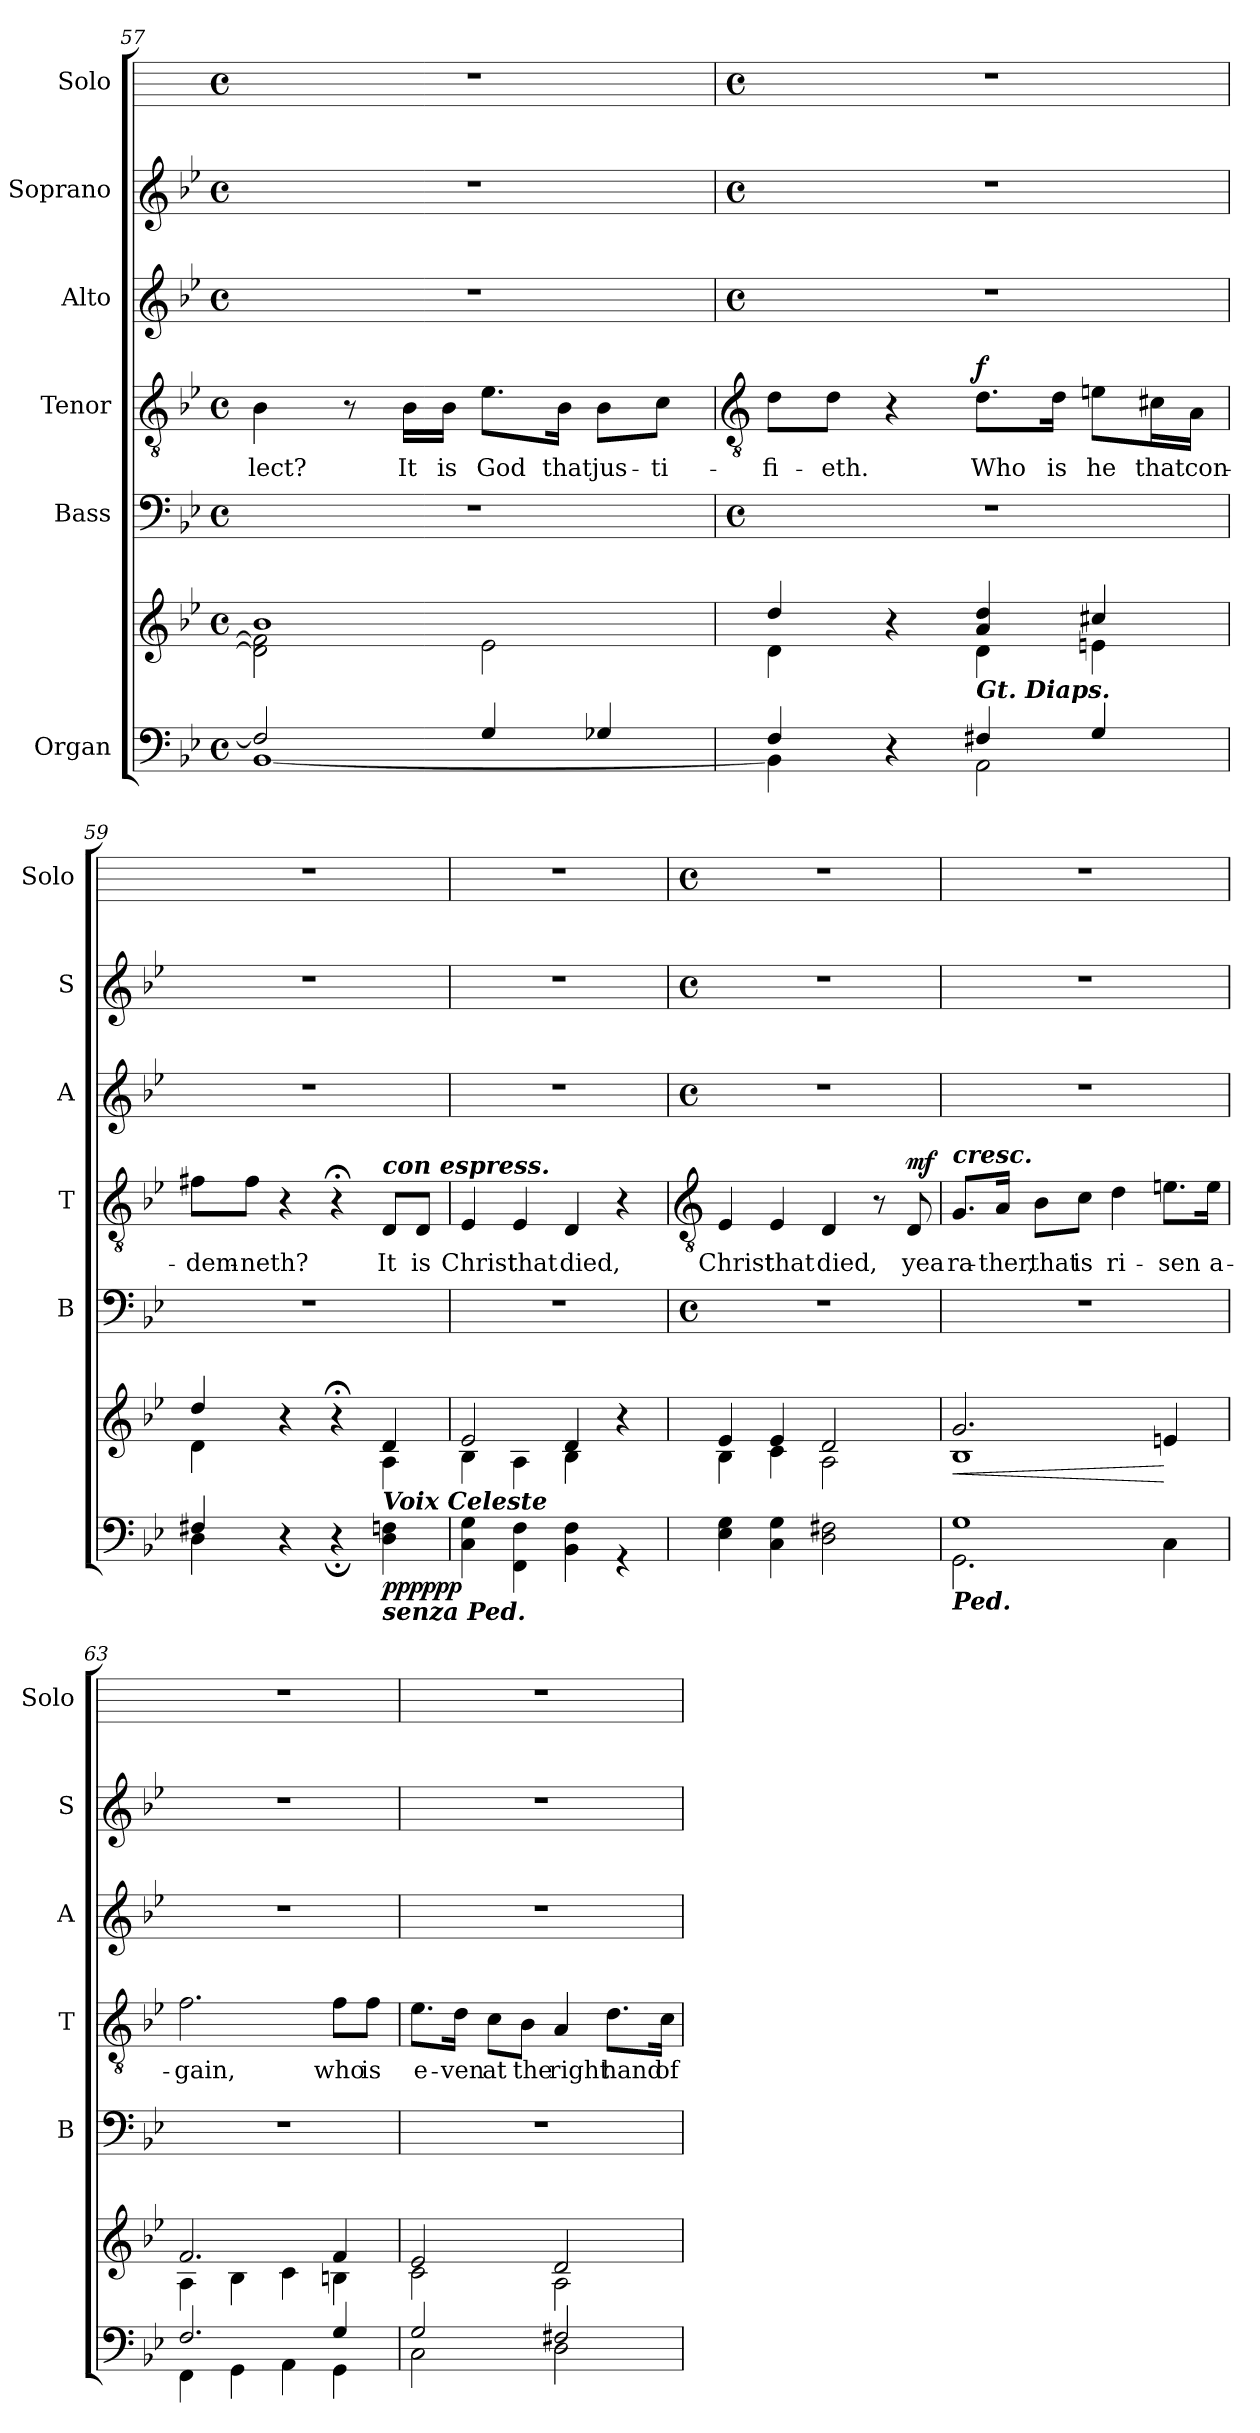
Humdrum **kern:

**kern	**kern	**dynam	**kern	**kern	**text	**dynam	**kern	**kern	**kern
*part6	*part6	*part6	*part5	*part4	*part4	*part4	*part3	*part2	*part1
*staff7	*staff6	*staff6/7	*staff5	*staff4	*staff4	*staff4	*staff3	*staff2	*staff1
*I"Organ	*	*	*I"Bass	*I"Tenor	*	*	*I"Alto	*I"Soprano	*I"Solo
*	*	*	*I'B	*I'T	*	*	*I'A	*I'S	*I'Solo
*clefF4	*clefG2	*	*clefF4	*clefGv2	*	*	*clefG2	*clefG2	*
*k[b-e-]	*k[b-e-]	*	*k[b-e-]	*k[b-e-]	*	*	*k[b-e-]	*k[b-e-]	*
*B-:	*B-:	*	*B-:	*B-:	*	*	*B-:	*B-:	*
*M4/4	*M4/4	*	*M4/4	*M4/4	*	*	*M4/4	*M4/4	*M4/4
*met(c)	*met(c)	*	*met(c)	*met(c)	*	*	*met(c)	*met(c)	*met(c)
=57	=57	=57	=57	=57	=57	=57	=57	=57	=57
*^	*^	*	*	*	*	*	*	*	*
!	!	!	!	!	!	!	!LO:LY:b	!	!	!	!
2F/]	[1BB-\	1b-/	2d\] 2f\]	.	1r	4B-	-lect?	.	1r	1r	1r
.	.	.	.	.	.	8r	.	.	.	.	.
!	!	!	!	!	!	!	!LO:LY:b	!	!	!	!
.	.	.	.	.	.	16B-\LL	It	.	.	.	.
!	!	!	!	!	!	!	!LO:LY:b	!	!	!	!
.	.	.	.	.	.	16B-\JJ	is	.	.	.	.
!	!	!	!	!	!	!	!LO:LY:b	!	!	!	!
4G/	.	.	2e-\	.	.	8.e-\L	God	.	.	.	.
!	!	!	!	!	!	!	!LO:LY:b	!	!	!	!
.	.	.	.	.	.	16B-\Jk	that	.	.	.	.
!	!	!	!	!	!	!	!LO:LY:b	!	!	!	!
4G-X/	.	.	.	.	.	8B-\L	jus-	.	.	.	.
!	!	!	!	!	!	!	!LO:LY:b	!	!	!	!
.	.	.	.	.	.	8c\J	-ti-	.	.	.	.
!!LO:LB:g=z
=58	=58	=58	=58	=58	=58	=58	=58	=58	=58	=58	=58
*	*	*	*	*	*	*clefGv2	*	*	*	*	*
*	*	*	*	*	*M4/4	*	*	*	*M4/4	*M4/4	*M4/4
*	*	*	*	*	*met(c)	*	*	*	*met(c)	*met(c)	*met(c)
!	!	!	!	!	!	!	!LO:LY:b	!	!	!	!
4F/	4BB-\]	4dd/	4d\	.	1r	8d\L	-fi-	.	1r	1r	1r
!	!	!	!	!	!	!	!LO:LY:b	!	!	!	!
.	.	.	.	.	.	8d\J	-eth.	.	.	.	.
4r	4ryy	4r	4ryy	.	.	4r	.	.	.	.	.
!LO:TX:a:Bi:t=Gt. Diaps.	!	!	!	!	!	!	!	!	!	!	!
!	!	!	!	!LO:DY:b=2	!	!	!LO:LY:b	!	!	!	!
!	!	!	!	!LO:DY:n=1:b=2	!	!	!	!	!	!	!
!	!	!	!	!LO:DY:n=2:b	!	!	!	!	!	!	!
!	!	!	!	!LO:DY:n=3:b	!	!	!	!LO:DY:b	!	!	!
4F#X/	2AA\	4a/ 4dd/	4d\	mf mf mf mf	.	8.d\L	Who	f	.	.	.
!	!	!	!	!	!	!	!LO:LY:b	!	!	!	!
.	.	.	.	.	.	16d\Jk	is	.	.	.	.
!	!	!	!	!	!	!	!LO:LY:b	!	!	!	!
4G/	.	4cc#X/	4en\	.	.	8en\L	he	.	.	.	.
!	!	!	!	!	!	!	!LO:LY:b	!	!	!	!
.	.	.	.	.	.	16c#X\L	that	.	.	.	.
!	!	!	!	!	!	!	!LO:LY:b	!	!	!	!
.	.	.	.	.	.	16A\JJ	con-	.	.	.	.
=59	=59	=59	=59	=59	=59	=59	=59	=59	=59	=59	=59
!	!	!	!	!	!	!	!LO:LY:b	!	!	!	!
4F#X/	4D\	4dd/	4d\	.	1r	8f#X\L	-dem-	.	1r	1r	1r
!	!	!	!	!	!	!	!LO:LY:b	!	!	!	!
.	.	.	.	.	.	8f#\J	-neth?	.	.	.	.
2.ryy	4r	4r	2ryy	.	.	4r	.	.	.	.	.
.	4r;	4r;<	.	.	.	4r;<	.	.	.	.	.
!	!	!	!	!	!	!LO:TX:a:Bi:t=con espress.	!	!	!	!	!
!	!LO:TX:b:Bi:t=senza Ped.	!	!	!	!	!	!	!	!	!	!
!	!LO:TX:a:Bi:t=Voix Celeste	!	!	!	!	!	!	!	!	!	!
!	!	!	!	!LO:DY:b=2	!	!	!LO:LY:b	!	!	!	!
!	!	!	!	!LO:DY:n=1:b	!	!	!	!	!	!	!
!	!	!	!	!LO:DY:n=2:b	!	!	!	!	!	!	!
.	4D\ 4F\	4d/	4A\	pp pp pp	.	8D/L	It	.	.	.	.
!	!	!	!	!	!	!	!LO:LY:b	!	!	!	!
.	.	.	.	.	.	8D/J	is	.	.	.	.
=60	=60	=60	=60	=60	=60	=60	=60	=60	=60	=60	=60
!	!	!	!	!	!	!	!LO:LY:b	!	!	!	!
1ryy	4C\ 4G\	2e-/	4B-\	.	1r	4E-	Christ	.	1r	1r	1r
!	!	!	!	!	!	!	!LO:LY:b	!	!	!	!
.	4FF\ 4F\	.	4A\	.	.	4E-	that	.	.	.	.
!	!	!	!	!	!	!	!LO:LY:b	!	!	!	!
.	4BB-\ 4F\	4d/	4B-\	.	.	4D	died,	.	.	.	.
.	4r	4r	4ryy	.	.	4r	.	.	.	.	.
!!LO:LB:g=z
=61	=61	=61	=61	=61	=61	=61	=61	=61	=61	=61	=61
*	*	*	*	*	*	*clefGv2	*	*	*	*	*
*	*	*	*	*	*M4/4	*	*	*	*M4/4	*M4/4	*M4/4
*	*	*	*	*	*met(c)	*	*	*	*met(c)	*met(c)	*met(c)
!	!	!	!	!	!	!	!LO:LY:b	!	!	!	!
1ryy	4E-\ 4G\	4e-/	4B-\	.	1r	4E-	Christ	.	1r	1r	1r
!	!	!	!	!	!	!	!LO:LY:b	!	!	!	!
.	4C\ 4G\	4e-/	4c\	.	.	4E-	that	.	.	.	.
!	!	!	!	!	!	!	!LO:LY:b	!	!	!	!
.	2D\ 2F#X\	2d/	2A\	.	.	4D	died,	.	.	.	.
.	.	.	.	.	.	8r	.	.	.	.	.
!	!	!	!	!	!	!	!LO:LY:b	!LO:DY:b	!	!	!
.	.	.	.	.	.	8D	yea	mf	.	.	.
=62	=62	=62	=62	=62	=62	=62	=62	=62	=62	=62	=62
!	!	!	!	!	!	!LO:TX:a:Bi:t=cresc.	!	!	!	!	!
!LO:TX:b:Bi:t=Ped.	!	!	!	!	!	!	!	!	!	!	!
!	!	!	!	!LO:HP:b	!	!	!LO:LY:b	!	!	!	!
!	!	!	!	!LO:DY:n=1:b=2	!	!	!	!	!	!	!
!	!	!	!	!LO:DY:n=2:b	!	!	!	!	!	!	!
!	!	!	!	!LO:DY:n=3:b	!	!	!	!	!	!	!
1G/	2.GG\	2.g/	1B-\	< mf mf mf	1r	8.G/L	ra-	.	1r	1r	1r
!	!	!	!	!	!	!	!LO:LY:b	!	!	!	!
.	.	.	.	.	.	16A/Jk	-ther,	.	.	.	.
!	!	!	!	!	!	!	!LO:LY:b	!	!	!	!
.	.	.	.	.	.	8B-\L	that	.	.	.	.
!	!	!	!	!	!	!	!LO:LY:b	!	!	!	!
.	.	.	.	.	.	8c\J	is	.	.	.	.
!	!	!	!	!	!	!	!LO:LY:b	!	!	!	!
.	.	.	.	.	.	4d	ri-	.	.	.	.
!	!	!	!	!	!	!	!LO:LY:b	!	!	!	!
.	4C\	4en/	.	[	.	8.en\L	-sen	.	.	.	.
!	!	!	!	!	!	!	!LO:LY:b	!	!	!	!
.	.	.	.	.	.	16e\Jk	a-	.	.	.	.
=63	=63	=63	=63	=63	=63	=63	=63	=63	=63	=63	=63
!	!	!	!	!	!	!	!LO:LY:b	!	!	!	!
2.F/	4FF\	2.f/	4A\	.	1r	2.f	-gain,	.	1r	1r	1r
.	4GG\	.	4B-\	.	.	.	.	.	.	.	.
.	4AA\	.	4c\	.	.	.	.	.	.	.	.
!	!	!	!	!	!	!	!LO:LY:b	!	!	!	!
4G/	4GG\	4f/	4Bn\	.	.	8f\L	who	.	.	.	.
!	!	!	!	!	!	!	!LO:LY:b	!	!	!	!
.	.	.	.	.	.	8f\J	is	.	.	.	.
=64	=64	=64	=64	=64	=64	=64	=64	=64	=64	=64	=64
!	!	!	!	!	!	!	!LO:LY:b	!	!	!	!
2G/	2C\	2e-/	2c\	.	1r	8.e-\L	e-	.	1r	1r	1r
!	!	!	!	!	!	!	!LO:LY:b	!	!	!	!
.	.	.	.	.	.	16d\Jk	-ven	.	.	.	.
!	!	!	!	!	!	!	!LO:LY:b	!	!	!	!
.	.	.	.	.	.	8c\L	at	.	.	.	.
!	!	!	!	!	!	!	!LO:LY:b	!	!	!	!
.	.	.	.	.	.	8B-\J	the	.	.	.	.
!	!	!	!	!	!	!	!LO:LY:b	!	!	!	!
2F#X/	2D\	2d/	2A\	.	.	4A	right	.	.	.	.
!	!	!	!	!	!	!	!LO:LY:b	!	!	!	!
.	.	.	.	.	.	8.d\L	hand	.	.	.	.
!	!	!	!	!	!	!	!LO:LY:b	!	!	!	!
.	.	.	.	.	.	16c\Jk	of	.	.	.	.
*v	*v	*	*	*	*	*	*	*	*	*	*
*	*v	*v	*	*	*	*	*	*	*	*
=	=	=	=	=	=	=	=	=	=
*-	*-	*-	*-	*-	*-	*-	*-	*-	*-
